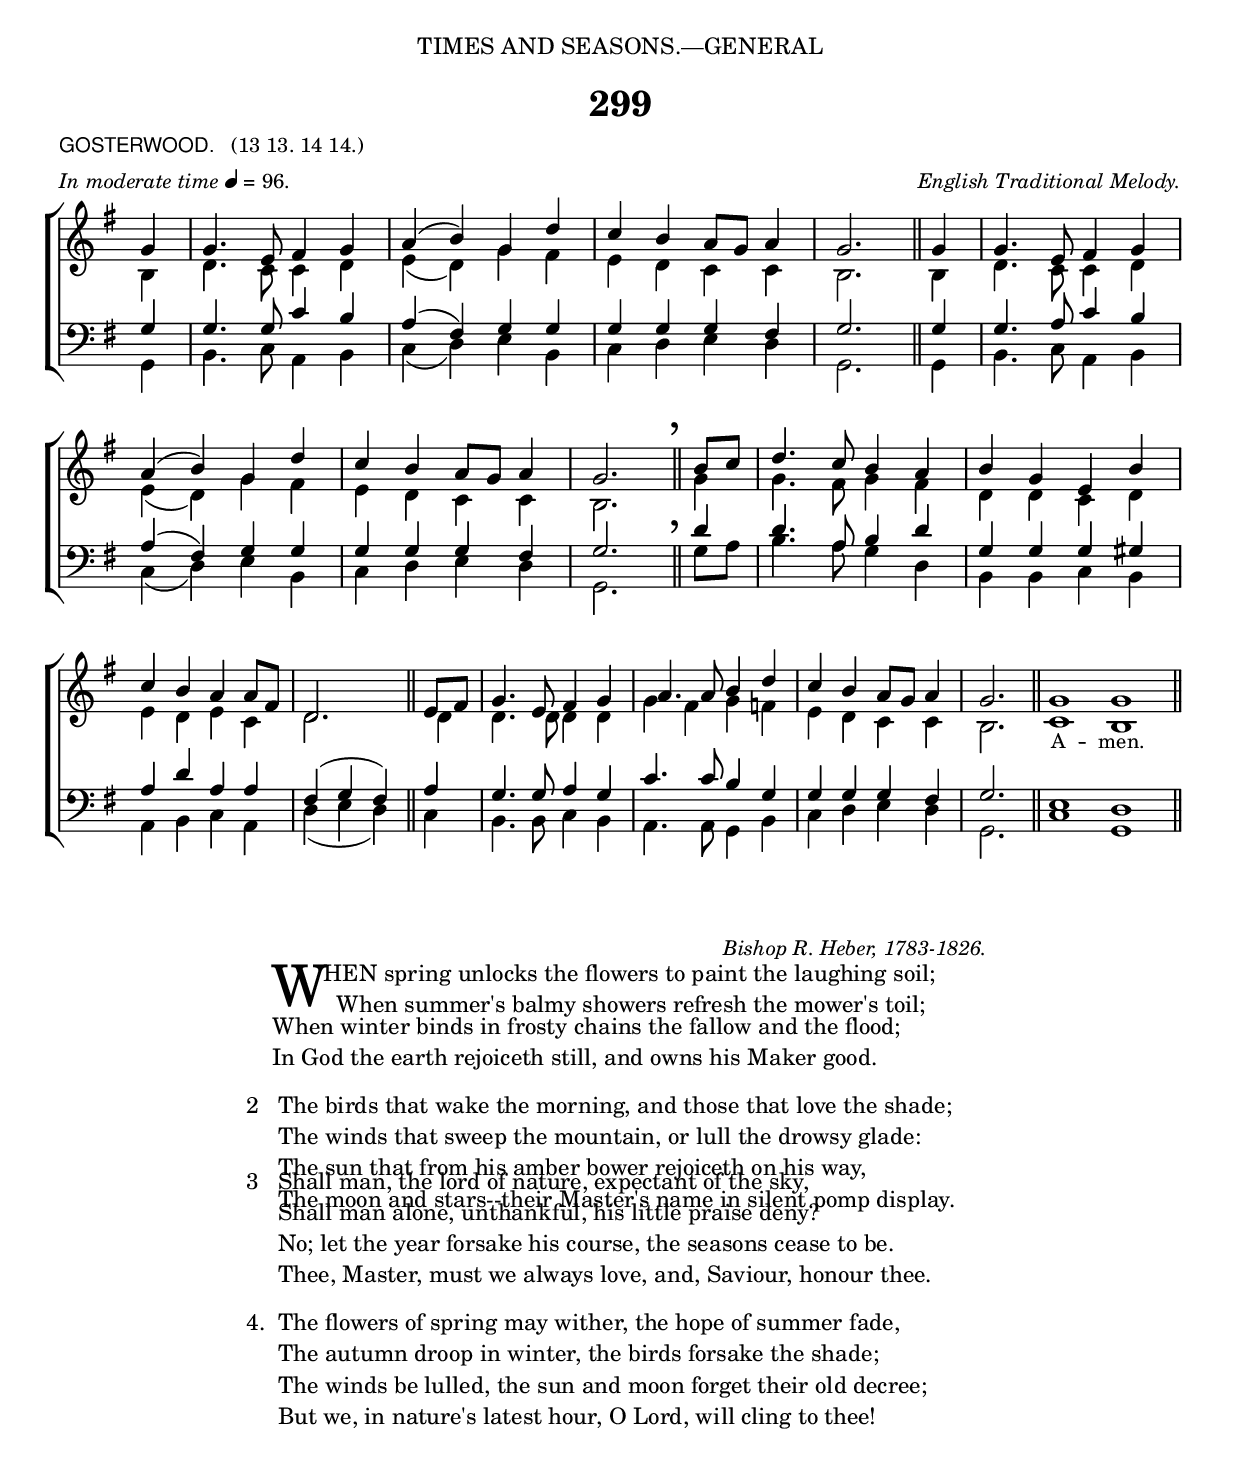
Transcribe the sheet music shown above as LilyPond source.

%%%% 449.png
%%%% Hymn 299. GOSTERWOOD. When spring unlocks the flowers to paint the laughing soil
%%%% Rev 1.

\version "2.10"

\header {
  dedication = \markup {  \center-align { "TIMES AND SEASONS.—GENERAL"
	\hspace #0.1 }}	
	
	title = "299"   
  
  poet = \markup { \small {  \line { \sans { "GOSTERWOOD."} \hspace #1 \roman {"(13 13. 14 14.)"}} }}
  
  meter = \markup { \small { \italic {In moderate time} \general-align #Y #DOWN \note #"4" #0.5 = 96. }}
  
  arranger = \markup { \small { \italic "English Traditional Melody." }}
  
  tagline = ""
}

%%%%%%%%%%%%%%%%%%%%%%%%%%% Macros

%%% generates the breathmarks
breathmark = { \override Score.RehearsalMark #'break-visibility = #begin-of-line-invisible
	\override Score.RehearsalMark #'Y-offset = #'4.0
	\override Score.RehearsalMark #'X-offset = #'-0.5
	\mark \markup {\fontsize #4 ","}
}

%%% music function to allow lyrics to skip a given number of notes

skips = #(define-music-function (parser location times) (number?)
     #{
	     \repeat unfold $times { \skip 1}
       #})
	      
%%%%%%%%%%%%%%%%%%%%%%%%%%% End of macro definitions

%%% SATB voices

global = {
  \time 4/4
  \key g \major
  \set Staff.midiInstrument = "church organ"
}

soprano = \relative c' { 
  \tag #'Tune { \partial 4 g'4 | g4. e8 fis4 g4 | a4 ( b4 ) g4 d'4 | c4 b4 a8 g8 a4 | g2. \bar "||" g4 | g4. e8 fis4 g4 | \break
  a4 ( b4 ) g4 d'4 | c4 b4 a8 g8 a4 | g2. \breathmark \bar "||" b8[ c8] | d4. c8 b4 a4 | b4 g4 e4 b'4 | \break
  c4 b4 a4 a8 fis8 | d2. \bar "||" e8 fis8 | g4. e8 fis4 g4 | a4. a8 b4 d4 | c4 b4 a8 g8 a4 | g2. \bar "||" }
      \tag #'Amen { \cadenzaOn g1 g1 \bar "||" }
}   

alto = \relative c' {  
  \tag #'Tune {  b4 | d4. c8 c4 d4 | e4 ( d4 ) g4 fis4 | e4 d4 c4 c4 | b2. \bar "||" b4 | d4. c8 c4 d4 |
  e4 ( d4 ) g4 fis4 | e4 d4 c4 c4 | b2. \bar "||" g'4 | g4. fis8 g4 fis4 | d4 d4 c4 d4 | 
  e4 d4 e4 c4 | d2. \bar "||" d4 | d4. d8 d4 d4 | g4 fis4 g4 f4 | e4 d4 c4 c4 | b2. \bar "||"  }
      \tag #'Amen { c1 b1 \bar "||"  }
}

tenor = \relative c {\clef bass 
  \tag #'Tune { g'4 | g4. g8 c4 b4 | a4 ( fis4 ) g4 g4 | g4 g4 g4 fis4 | g2. \bar "||" g4 | g4. a8 c4 b4 | 
  a4 ( fis4 ) g4 g4 | g4 g4 g4 fis4 | g2. \bar "||" d'4 | d4. a8 b4 d4 | g,4 g4 g4 gis4 | 
  a4 d4 a4 a4 | fis4 ( g4 fis4 ) \bar "||" a4 | g4. g8 a4 g4 | c4. c8 b4 g4 | g4 g4 g4 fis4 | g2. \bar "||" }
      \tag #'Amen { e1 d1 \bar "||" }
}

bass = \relative c {\clef bass 
  \tag #'Tune {  g4 | b4. c8 a4 b4 | c4 ( d4 ) e4 b4 | c4 d4 e4 d4 | g,2. \bar "||" g4 | b4. c8 a4 b4 |
  c4 ( d4 ) e4  b4 | c4 d4 e4 d4 | g,2. \bar "||" g'8 a8 | b4. a8 g4 d4 | b4 b4 c4 b4 | 
  a4 b4 c4 a4 | d4 ( e4 d4 ) \bar "||" c4 | b4. b8 c4 b4 | a4. a8 g4 b4 | c4 d4 e4 d4 | g,2. \bar "||"  }
      \tag #'Amen { c1 g1 \bar "||"  }
}

inlinelyrics = \lyricmode {
  \override LyricText #'font-size = #-1.	
  \skips #60 A -- men.
}

#(ly:set-option 'point-and-click #f)

\paper {
  #(set-paper-size "a4")
%  annotate-spacing = ##t
  print-page-number = ##f
  ragged-last-bottom = ##t
  ragged-bottom = ##t
}

\book{

%%% Score block	

\score{
\new ChoirStaff	
<<
	\context Staff = upper << 
	\context Voice = sopranos { \voiceOne \global \soprano }
	\context Voice = altos    { \voiceTwo \global \alto }
	                      >>
			      
	\new Lyrics \lyricsto sopranos { \override LyricSpace #'minimum-distance = #1 \inlinelyrics }      
			      
	\context Staff = lower <<
	\context Voice = tenors { \voiceOne \global \tenor }
	\context Voice = basses { \voiceTwo \global \bass }
			        >>
>>
\layout {
		indent=0
		\context { \Score \remove "Bar_number_engraver" }
 		\context { \Staff \remove "Time_signature_engraver" }
		\context { \Score \remove "Mark_engraver"  }
                \context { \Staff \consists "Mark_engraver"  }
	} %% close layout
	
} %%% Score bracket


%%% A separate score block to generate the midi for the Main tune without the Amen

\score{
\new ChoirStaff	
<<
	\context Staff = upper << 
	\context Voice = sopranos { \voiceOne \global \removeWithTag #'Amen \soprano }
	\context Voice = altos    { \voiceTwo \global \removeWithTag #'Amen \alto }
	                      >>		      
	\context Staff = lower <<
	\context Voice = tenors { \voiceOne \global \removeWithTag #'Amen \tenor }
	\context Voice = basses { \voiceTwo \global \removeWithTag #'Amen \bass }
			        >>
>>

\midi { \context { \Score tempoWholesPerMinute = #(ly:make-moment 96 4) }}      
  	
	
} %%% end score bracket

%%% A separate score block to generate the midi for the Amen only

\score{
\new ChoirStaff	
<<
	\context Staff = upper << 
	\context Voice = sopranos { \voiceOne \global \keepWithTag #'Amen \soprano }
	\context Voice = altos    { \voiceTwo \global \keepWithTag #'Amen \alto }
	                      >>		      
	\context Staff = lower <<
	\context Voice = tenors { \voiceOne \global \keepWithTag #'Amen \tenor }
	\context Voice = basses { \voiceTwo \global \keepWithTag #'Amen \bass }
			        >>
>>

\midi { \context { \Score tempoWholesPerMinute = #(ly:make-moment 96 4) }}      
  	
	
} %%% Score bracket


%%% Lyric titles and attributions

\markup { "                " }

\markup {  \small {  \hspace #64 \italic "Bishop R. Heber, 1783-1826." }} 


%%% Lyrics

\markup { \hspace #18 %%add space as necc. to center the column
          \column { %% super column of everything
	              \column { %%verse 1 is a column of 2 lines  
	                  \line { \hspace #2.4 \column { \lower #2.4 \fontsize #8 "W" }   %%Drop Cap goes here
				  \hspace #-1.0    %% adjust this if other letters are too far from Drop Cap
				  \column  { \raise #0.0 "HEN spring unlocks the flowers to paint the laughing soil;"
			                                "  When summer's balmy showers refresh the mower's toil;" } }          
	                  \line {  \hspace #2.5  %%adjust hspace until this line left edge is flush with Drop Cap
				   \lower  #1.56  %%adjust this until the line spacing looks right
				   \column {   
					   "When winter binds in frosty chains the fallow and the flood;"
					   "In God the earth rejoiceth still, and owns his Maker good."
					   "          " %%% adds vertical spacing between verses
			  		}}
		      } %%% end verse 1	
           		\line { "2  "
			   \column {	     
				   "The birds that wake the morning, and those that love the shade;"
				   "The winds that sweep the mountain, or lull the drowsy glade:"
				   "The sun that from his amber bower rejoiceth on his way,"
				   "The moon and stars--their Master's name in silent pomp display."
				   "          " %%% adds vertical spacing between verses
			}}
	  } %%% end supercolumn
} %%% end markup	  
       
      
%%fake score block to occupy space and force a pagebreak.  Can't think of a better way of doing this.
\score{
	{s4 }
\header { breakbefore = ##f piece = ##f opus = ##f tagline = ##f }
\layout{	
	\context { \Staff
		\remove Time_signature_engraver
		\remove Key_engraver
		\remove Clef_engraver
		\remove Staff_symbol_engraver
}}}

%%% Second page
%%% continuation of  lyrics

\markup { \hspace #18  %%add space as necc. to center the column  
		\column { 
			\hspace #1  % adds vertical spacing between verses  
			\line { "3  "
			   \column {	     
				   "Shall man, the lord of nature, expectant of the sky,"
				   "Shall man alone, unthankful, his little praise deny?"
				   "No; let the year forsake his course, the seasons cease to be."
				   "Thee, Master, must we always love, and, Saviour, honour thee."
				   "          " %%% adds vertical spacing between verses
			}}	   
			\line { "4. "
			   \column {	     
				   "The flowers of spring may wither, the hope of summer fade,"
				   "The autumn droop in winter, the birds forsake the shade;"
				   "The winds be lulled, the sun and moon forget their old decree;"
				   "But we, in nature's latest hour, O Lord, will cling to thee!"
			}}
	  }
} %%% lyric markup bracket


} %%% book bracket

